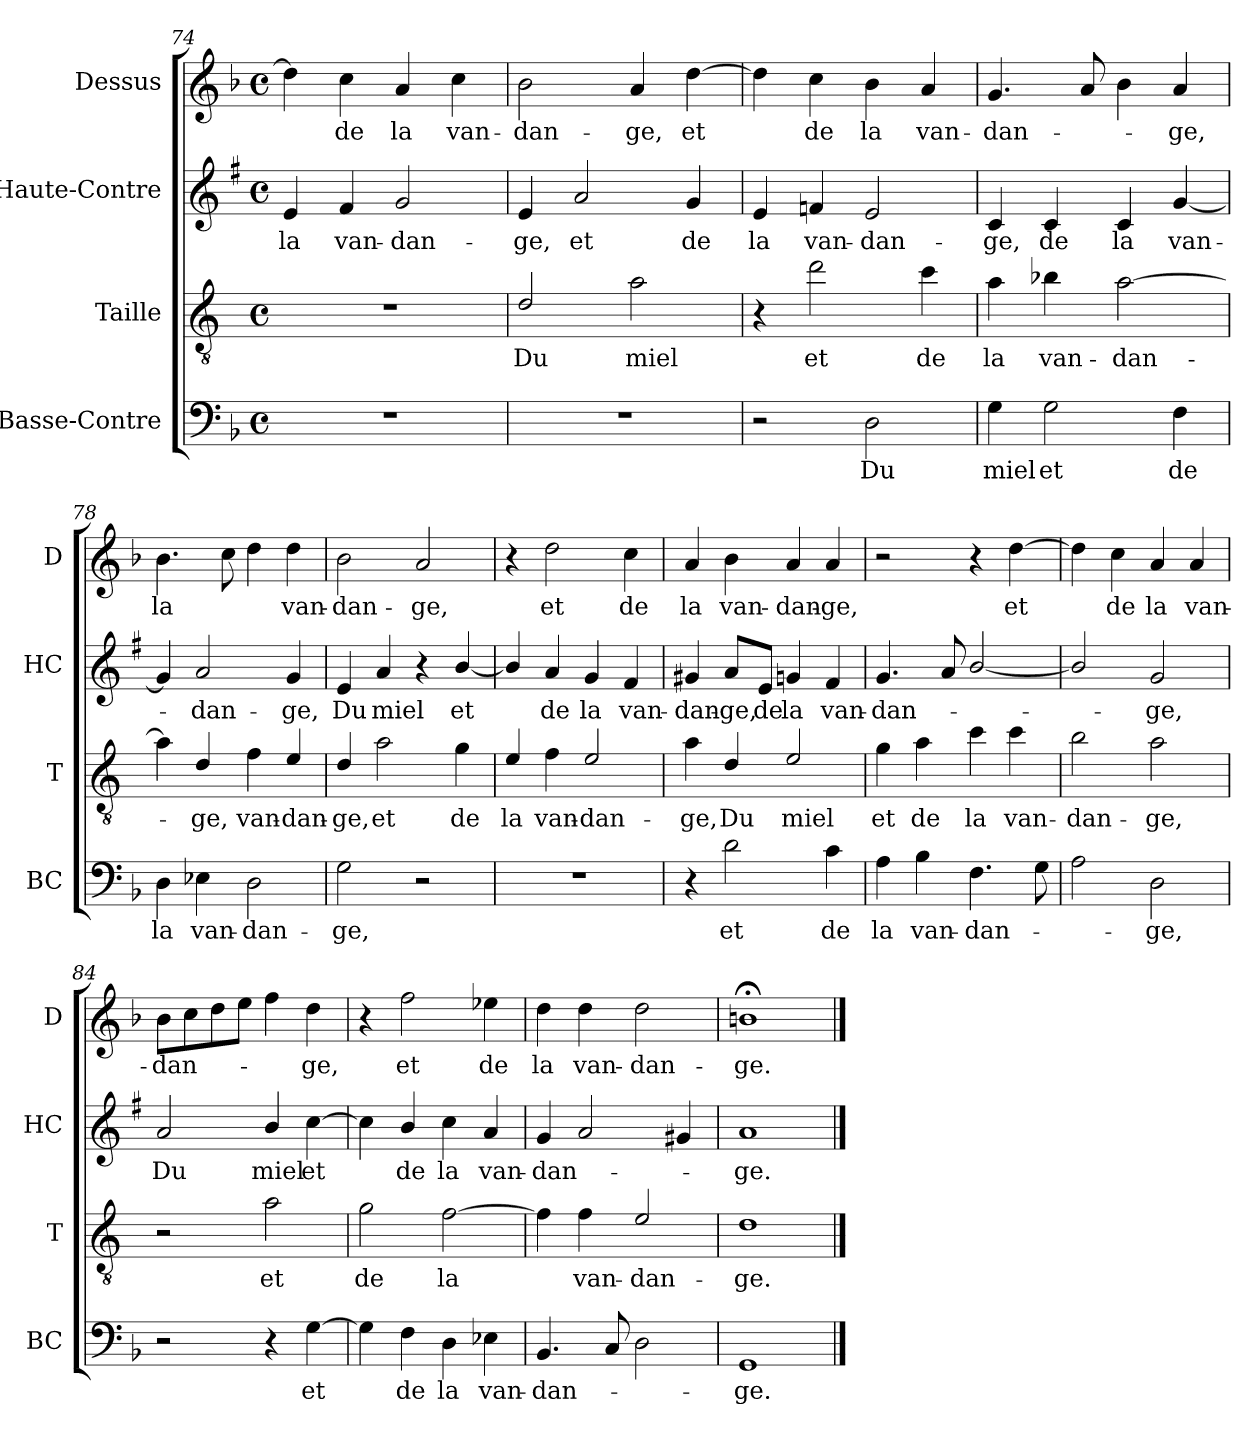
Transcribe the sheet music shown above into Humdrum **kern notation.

**kern	**text	**kern	**text	**kern	**text	**kern	**text
*part4	*part4	*part3	*part3	*part2	*part2	*part1	*part1
*staff4	*staff4	*staff3	*staff3	*staff2	*staff2	*staff1	*staff1
*I"Basse-Contre	*	*I"Taille	*	*I"Haute-Contre	*	*I"Dessus	*
*I'BC	*	*I'T	*	*I'HC	*	*I'D	*
*clefF4	*	*clefGv2	*	*clefG2	*	*clefG2	*
*	*	*ITrd4c7	*	*ITrd1c2	*	*	*
*k[b-]	*	*k[b-]	*	*k[b-]	*	*k[b-]	*
*F:	*	*F:	*	*F:	*	*F:	*
*M4/4	*	*M4/4	*	*M4/4	*	*M4/4	*
*met(c)	*	*met(c)	*	*met(c)	*	*met(c)	*
=74	=74	=74	=74	=74	=74	=74	=74
!	!	!	!	!	!LO:LY:b	!	!
1r	.	1r	.	4d/	la	4dd\]	.
!	!	!	!	!	!LO:LY:b	!	!LO:LY:b
.	.	.	.	4e/	van-	4cc\	de
!	!	!	!	!	!LO:LY:b	!	!LO:LY:b
.	.	.	.	2f/	-dan-	4a/	la
!	!	!	!	!	!	!	!LO:LY:b
.	.	.	.	.	.	4cc\	van-
!!LO:LB:g=z
=75	=75	=75	=75	=75	=75	=75	=75
!	!	!	!LO:LY:b	!	!LO:LY:b	!	!LO:LY:b
1r	.	2G/	Du	4d/	-ge,	2b-\	-dan-
!	!	!	!	!	!LO:LY:b	!	!
.	.	.	.	2g/	et	.	.
!	!	!	!LO:LY:b	!	!	!	!LO:LY:b
.	.	2d\	miel	.	.	4a/	-ge,
!	!	!	!	!	!LO:LY:b	!	!LO:LY:b
.	.	.	.	4f/	de	[4dd\	et
=76	=76	=76	=76	=76	=76	=76	=76
!	!	!	!	!	!LO:LY:b	!	!
2r	.	4r	.	4d/	la	4dd\]	.
!	!	!	!LO:LY:b	!	!LO:LY:b	!	!LO:LY:b
.	.	2g\	et	4e-X/	van-	4cc\	de
!	!LO:LY:b	!	!	!	!LO:LY:b	!	!LO:LY:b
2D\	Du	.	.	2d/	-dan-	4b-\	la
!	!	!	!LO:LY:b	!	!	!	!LO:LY:b
.	.	4f\	de	.	.	4a/	van-
=77	=77	=77	=77	=77	=77	=77	=77
!	!LO:LY:b	!	!LO:LY:b	!	!LO:LY:b	!	!LO:LY:b
4G\	miel	4d\	la	4B-/	-ge,	4.g/	-dan-
!	!LO:LY:b	!	!LO:LY:b	!	!LO:LY:b	!	!
2G\	et	4e-X\	van-	4B-/	de	.	.
.	.	.	.	.	.	8a/	.
!	!	!	!LO:LY:b	!	!LO:LY:b	!	!
.	.	[2d\	-dan-	4B-/	la	4b-\	.
!	!LO:LY:b	!	!	!	!LO:LY:b	!	!LO:LY:b
4F\	de	.	.	[4f/	van-	4a/	-ge,
=78	=78	=78	=78	=78	=78	=78	=78
!	!LO:LY:b	!	!	!	!	!	!LO:LY:b
4D\	la	4d\]	.	4f/]	.	4.b-\	la
!	!LO:LY:b	!	!LO:LY:b	!	!LO:LY:b	!	!
4E-X\	van-	4G/	-ge,	2g/	-dan-	.	.
.	.	.	.	.	.	8cc\	.
!	!LO:LY:b	!	!LO:LY:b	!	!	!	!
2D\	-dan-	4B-\	van-	.	.	4dd\	.
!	!	!	!LO:LY:b	!	!LO:LY:b	!	!LO:LY:b
.	.	4A/	-dan-	4f/	-ge,	4dd\	van-
=79	=79	=79	=79	=79	=79	=79	=79
!	!LO:LY:b	!	!LO:LY:b	!	!LO:LY:b	!	!LO:LY:b
2G\	-ge,	4G/	-ge,	4d/	Du	2b-\	-dan-
!	!	!	!LO:LY:b	!	!LO:LY:b	!	!
.	.	2d\	et	4g/	miel	.	.
!	!	!	!	!	!	!	!LO:LY:b
2r	.	.	.	4r	.	2a/	-ge,
!	!	!	!LO:LY:b	!	!LO:LY:b	!	!
.	.	4c\	de	[4a/	et	.	.
=80	=80	=80	=80	=80	=80	=80	=80
!	!	!	!LO:LY:b	!	!	!	!
1r	.	4A/	la	4a/]	.	4r	.
!	!	!	!LO:LY:b	!	!LO:LY:b	!	!LO:LY:b
.	.	4B-\	van-	4g/	de	2dd\	et
!	!	!	!LO:LY:b	!	!LO:LY:b	!	!
.	.	2A/	-dan-	4f/	la	.	.
!	!	!	!	!	!LO:LY:b	!	!LO:LY:b
.	.	.	.	4e/	van-	4cc\	de
=81	=81	=81	=81	=81	=81	=81	=81
!	!	!	!LO:LY:b	!	!LO:LY:b	!	!LO:LY:b
4r	.	4d\	-ge,	4f#X/	-dan-	4a/	la
!	!LO:LY:b	!	!LO:LY:b	!	!LO:LY:b	!	!LO:LY:b
2d\	et	4G/	Du	8g/L	-ge,	4b-\	van-
!	!	!	!	!	!LO:LY:b	!	!
.	.	.	.	8d/J	de	.	.
!	!	!	!LO:LY:b	!	!LO:LY:b	!	!LO:LY:b
.	.	2A/	miel	4fn/	la	4a/	-dan-
!	!LO:LY:b	!	!	!	!LO:LY:b	!	!LO:LY:b
4c\	de	.	.	4e/	van-	4a/	-ge,
!!LO:PB:g=z
=82	=82	=82	=82	=82	=82	=82	=82
!	!LO:LY:b	!	!LO:LY:b	!	!LO:LY:b	!	!
4A\	la	4c\	et	4.f/	-dan-	2r	.
!	!LO:LY:b	!	!LO:LY:b	!	!	!	!
4B-\	van-	4d\	de	.	.	.	.
.	.	.	.	8g/	.	.	.
!	!LO:LY:b	!	!LO:LY:b	!	!	!	!
4.F\	-dan-	4f\	la	[2a/	.	4r	.
!	!	!	!LO:LY:b	!	!	!	!LO:LY:b
.	.	4f\	van-	.	.	[4dd\	et
8G\	.	.	.	.	.	.	.
=83	=83	=83	=83	=83	=83	=83	=83
!	!	!	!LO:LY:b	!	!	!	!
2A\	.	2e\	-dan-	2a/]	.	4dd\]	.
!	!	!	!	!	!	!	!LO:LY:b
.	.	.	.	.	.	4cc\	de
!	!LO:LY:b	!	!LO:LY:b	!	!LO:LY:b	!	!LO:LY:b
2D\	-ge,	2d\	-ge,	2f/	-ge,	4a/	la
!	!	!	!	!	!	!	!LO:LY:b
.	.	.	.	.	.	4a/	van-
=84	=84	=84	=84	=84	=84	=84	=84
!	!	!	!	!	!LO:LY:b	!	!LO:LY:b
2r	.	2r	.	2g/	Du	8b-\L	-dan-
.	.	.	.	.	.	8cc\	.
.	.	.	.	.	.	8dd\	.
.	.	.	.	.	.	8ee\J	.
!	!	!	!LO:LY:b	!	!LO:LY:b	!	!
4r	.	2d\	et	4a/	miel	4ff\	.
!	!LO:LY:b	!	!	!	!LO:LY:b	!	!LO:LY:b
[4G\	et	.	.	[4b-\	et	4dd\	-ge,
=85	=85	=85	=85	=85	=85	=85	=85
!	!	!	!LO:LY:b	!	!	!	!
4G\]	.	2c\	de	4b-\]	.	4r	.
!	!LO:LY:b	!	!	!	!LO:LY:b	!	!LO:LY:b
4F\	de	.	.	4a/	de	2ff\	et
!	!LO:LY:b	!	!LO:LY:b	!	!LO:LY:b	!	!
4D\	la	[2B-\	la	4b-\	la	.	.
!	!LO:LY:b	!	!	!	!LO:LY:b	!	!LO:LY:b
4E-X\	van-	.	.	4g/	van-	4ee-X\	de
=86	=86	=86	=86	=86	=86	=86	=86
!	!LO:LY:b	!	!	!	!LO:LY:b	!	!LO:LY:b
4.BB-/	-dan-	4B-\]	.	4f/	-dan-	4dd\	la
!	!	!	!LO:LY:b	!	!	!	!LO:LY:b
.	.	4B-\	van-	2g/	.	4dd\	van-
8C/	.	.	.	.	.	.	.
!	!	!	!LO:LY:b	!	!	!	!LO:LY:b
2D\	.	2A/	-dan-	.	.	2dd\	-dan-
.	.	.	.	4f#X/	.	.	.
=87	=87	=87	=87	=87	=87	=87	=87
!	!LO:LY:b	!	!LO:LY:b	!	!LO:LY:b	!	!LO:LY:b
1GG	-ge.	1G	-ge.	1g	-ge.	1bn;<	-ge.
==	==	==	==	==	==	==	==
*-	*-	*-	*-	*-	*-	*-	*-
